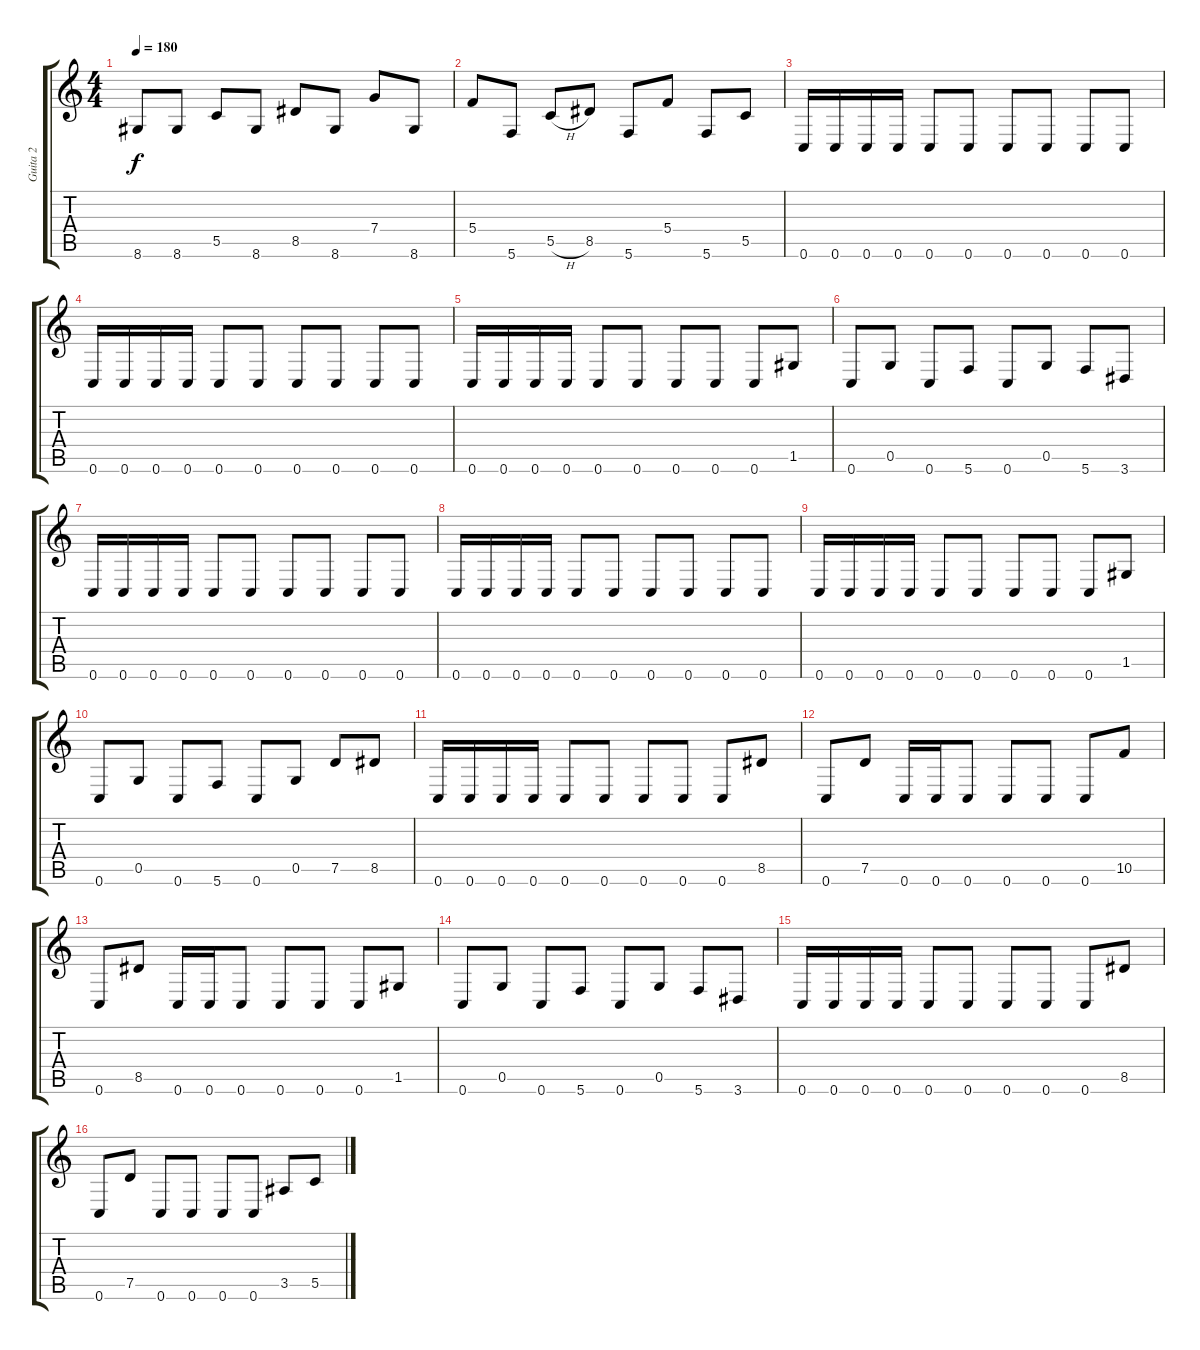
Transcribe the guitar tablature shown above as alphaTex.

\track ("Guita 2" "Guita 2") {instrument distortionguitar}
\staff {score tabs}
\tuning (D4 A3 F3 C3 G2 C2) {hide}
\ts (4 4)
\tempo 180
\clef g2
\ks c
8.6.8{dy f} 8.6.8 5.5.8 8.6.8 8.5.8 8.6.8 7.4.8 8.6.8 |
5.4.8 5.6.8 5.5{h}.8 8.5.8 5.6.8 5.4.8 5.6.8 5.5.8 |
0.6.16 0.6.16 0.6.16 0.6.16 0.6.8 0.6.8 0.6.8 0.6.8 0.6.8 0.6.8 |
0.6.16 0.6.16 0.6.16 0.6.16 0.6.8 0.6.8 0.6.8 0.6.8 0.6.8 0.6.8 |
0.6.16 0.6.16 0.6.16 0.6.16 0.6.8 0.6.8 0.6.8 0.6.8 0.6.8 1.5.8 |
0.6.8 0.5.8 0.6.8 5.6.8 0.6.8 0.5.8 5.6.8 3.6.8 |
0.6.16 0.6.16 0.6.16 0.6.16 0.6.8 0.6.8 0.6.8 0.6.8 0.6.8 0.6.8 |
0.6.16 0.6.16 0.6.16 0.6.16 0.6.8 0.6.8 0.6.8 0.6.8 0.6.8 0.6.8 |
0.6.16 0.6.16 0.6.16 0.6.16 0.6.8 0.6.8 0.6.8 0.6.8 0.6.8 1.5.8 |
0.6.8 0.5.8 0.6.8 5.6.8 0.6.8 0.5.8 7.5.8 8.5.8 |
0.6.16 0.6.16 0.6.16 0.6.16 0.6.8 0.6.8 0.6.8 0.6.8 0.6.8 8.5.8 |
0.6.8 7.5.8 0.6.16 0.6.16 0.6.8 0.6.8 0.6.8 0.6.8 10.5.8 |
0.6.8 8.5.8 0.6.16 0.6.16 0.6.8 0.6.8 0.6.8 0.6.8 1.5.8 |
0.6.8 0.5.8 0.6.8 5.6.8 0.6.8 0.5.8 5.6.8 3.6.8 |
0.6.16 0.6.16 0.6.16 0.6.16 0.6.8 0.6.8 0.6.8 0.6.8 0.6.8 8.5.8 |
0.6.8 7.5.8 0.6.8 0.6.8 0.6.8 0.6.8 3.5.8 5.5.8
